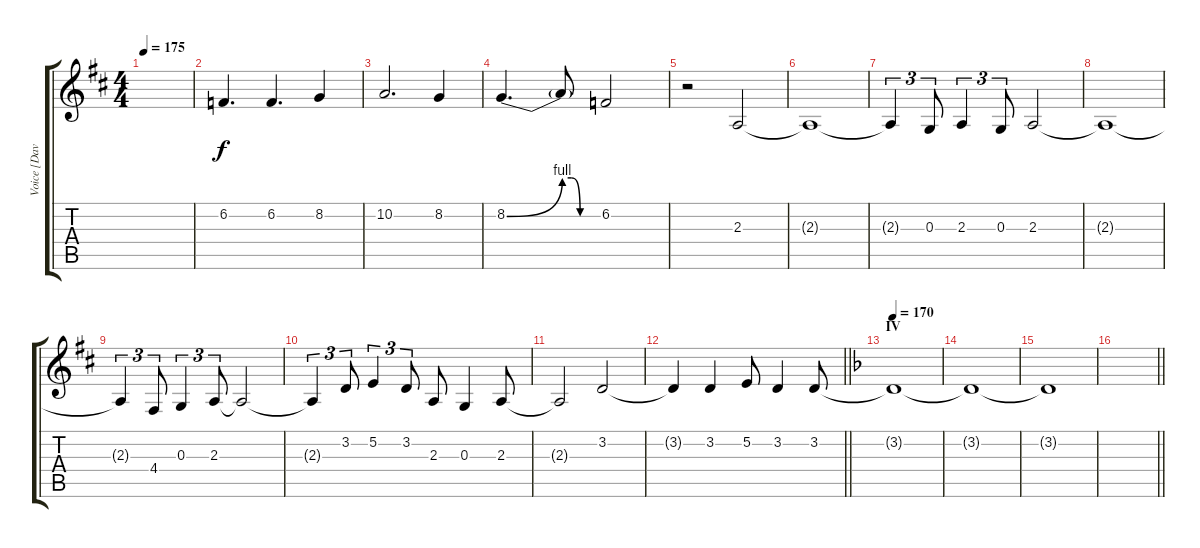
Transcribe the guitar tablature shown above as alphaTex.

\track ("Voice [David Gilmour]" "Voice [Dav") {instrument lead1square}
\staff {score tabs}
\tuning (E4 B3 G3 D3 A2 E2) {hide}
\ts (4 4)
\tempo 175
\clef g2
\ks d
|
6.2.4{d} 6.2.4{d} 8.2.4 |
10.2.2{d} 8.2.4 |
8.2{be (bend 0 0 60 4)}.4{d} 8.2{be (custom 0 4 15 4 30 0 60 0) t}.8 6.2.2 |
r.2 2.3.2 |
2.3{t}.1 |
2.3{t}.4{tu (3 2)} 0.3.8{tu (3 2)} 2.3.4{tu (3 2)} 0.3.8{tu (3 2)} 2.3.2 |
2.3{t}.1 |
2.3{t}.4{tu (3 2)} 4.4.8{tu (3 2)} 0.3.4{tu (3 2)} 2.3.8{tu (3 2)} 2.3{t}.2 |
2.3{t}.4{tu (3 2)} 3.2.8{tu (3 2)} 5.2.4{tu (3 2)} 3.2.8{tu (3 2)} 2.3.8 0.3.4 2.3.8 |
2.3{t}.2 3.2.2 |
\barLineRight lightlight
3.2{t}.4 3.2.4 5.2.8 3.2.4 3.2.8 |
\section ("" "IV")
\tempo 170
\ks dminor
3.2{t}.1{volume 6} |
3.2{t}.1 |
3.2{t}.1 |
\barLineRight lightlight
